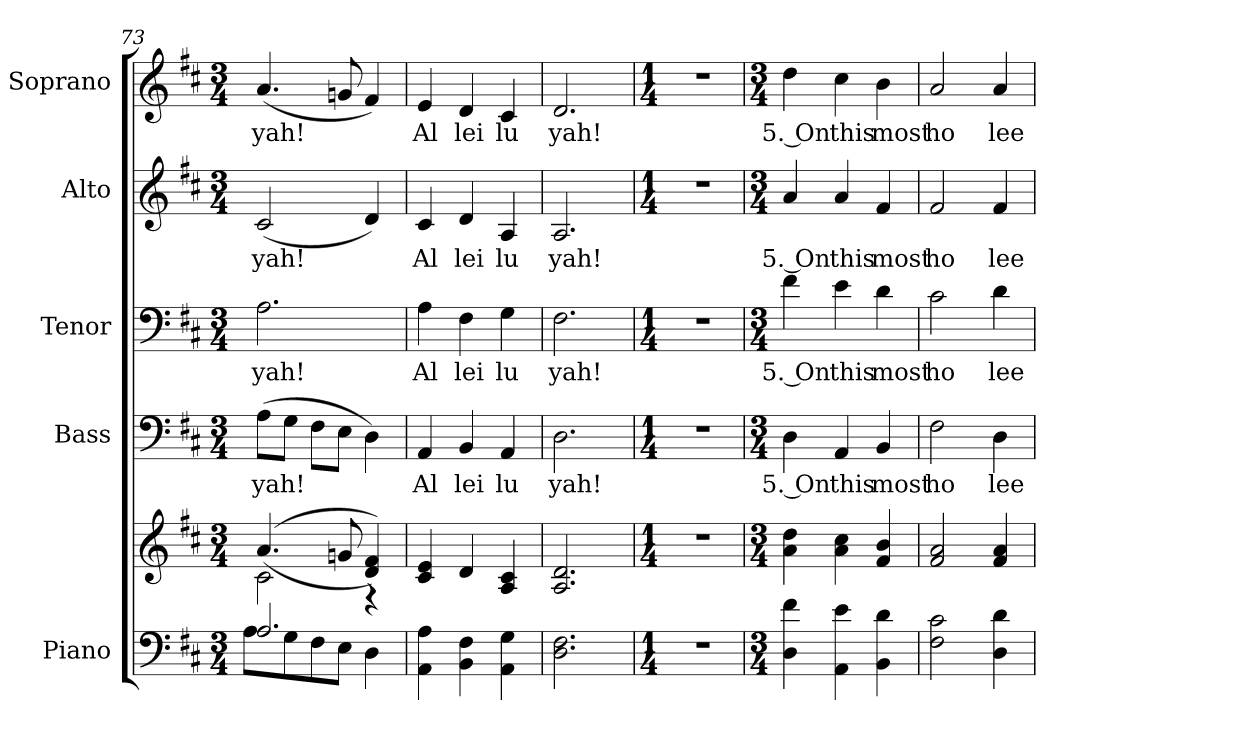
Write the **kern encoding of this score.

**kern	**kern	**kern	**text	**kern	**text	**kern	**text	**kern	**text
*part5	*part5	*part4	*part4	*part3	*part3	*part2	*part2	*part1	*part1
*staff6	*staff5	*staff4	*staff4	*staff3	*staff3	*staff2	*staff2	*staff1	*staff1
*I"Piano	*	*I"Bass	*	*I"Tenor	*	*I"Alto	*	*I"Soprano	*
*I'Pno.	*	*I'B.	*	*I'T.	*	*I'A.	*	*I'S.	*
!!LO:PB:g=z
*clefF4	*clefG2	*clefF4	*	*clefF4	*	*clefG2	*	*clefG2	*
*k[f#c#]	*k[f#c#]	*k[f#c#]	*	*k[f#c#]	*	*k[f#c#]	*	*k[f#c#]	*
*D:	*D:	*D:	*	*D:	*	*D:	*	*D:	*
*M3/4	*M3/4	*M3/4	*	*M3/4	*	*M3/4	*	*M3/4	*
=73	=73	=73	=73	=73	=73	=73	=73	=73	=73
*^	*^	*	*	*	*	*	*	*	*
!	!	!	!	!	!LO:LY:b:color=#000000	!	!	!	!	!	!
!	!	!	!	!	!	!	!LO:LY:b:color=#000000	!	!	!	!
!	!	!	!	!	!	!	!	!	!LO:LY:b:color=#000000	!	!
!	!	!	!	!	!	!	!	!	!	!	!LO:LY:b:color=#000000
2.Ai/	8Ai\L	((4.ai/	2c#i\	(8Ai\L	yah!	2.Ai\	yah!	(2c#i/	yah!	(4.ai/	yah!
.	8Gi\	.	.	8Gi\J	.	.	.	.	.	.	.
.	8F#i\	.	.	8F#i\L	.	.	.	.	.	.	.
.	8Ei\J	8gni/	.	8Ei\J	.	.	.	.	.	8gni/	.
.	4Di\	4di/ 4f#i))	4r	4Di\)	.	.	.	4di/)	.	4f#i/)	.
*v	*v	*	*	*	*	*	*	*	*	*	*
*	*v	*v	*	*	*	*	*	*	*	*
=74	=74	=74	=74	=74	=74	=74	=74	=74	=74
*^	*^	*	*	*	*	*	*	*	*
!	!	!	!	!	!LO:LY:b:color=#000000	!	!	!	!	!	!
*v	*v	*	*	*	*	*	*	*	*	*	*
*	*v	*v	*	*	*	*	*	*	*	*
*^	*^	*	*	*	*	*	*	*	*
!	!	!	!	!	!	!	!LO:LY:b:color=#000000	!	!	!	!
*v	*v	*	*	*	*	*	*	*	*	*	*
*	*v	*v	*	*	*	*	*	*	*	*
*^	*^	*	*	*	*	*	*	*	*
!	!	!	!	!	!	!	!	!	!LO:LY:b:color=#000000	!	!
*v	*v	*	*	*	*	*	*	*	*	*	*
*	*v	*v	*	*	*	*	*	*	*	*
*^	*^	*	*	*	*	*	*	*	*
!	!	!	!	!	!	!	!	!	!	!	!LO:LY:b:color=#000000
*v	*v	*	*	*	*	*	*	*	*	*	*
*	*v	*v	*	*	*	*	*	*	*	*
4AAi\ 4Ai	4c#i/ 4ei	4AAi/	Al	4Ai\	Al	4c#i/	Al	4ei/	Al
!	!	!	!LO:LY:b:color=#000000	!	!	!	!	!	!
!	!	!	!	!	!LO:LY:b:color=#000000	!	!	!	!
!	!	!	!	!	!	!	!LO:LY:b:color=#000000	!	!
!	!	!	!	!	!	!	!	!	!LO:LY:b:color=#000000
4BBi\ 4F#i	4di/	4BBi/	lei	4F#i\	lei	4di/	lei	4di/	lei
!	!	!	!LO:LY:b:color=#000000	!	!	!	!	!	!
!	!	!	!	!	!LO:LY:b:color=#000000	!	!	!	!
!	!	!	!	!	!	!	!LO:LY:b:color=#000000	!	!
!	!	!	!	!	!	!	!	!	!LO:LY:b:color=#000000
4AAi\ 4Gi	4Ai/ 4c#i	4AAi/	lu	4Gi\	lu	4Ai/	lu	4c#i/	lu
=75	=75	=75	=75	=75	=75	=75	=75	=75	=75
!	!	!	!LO:LY:b:color=#000000	!	!	!	!	!	!
!	!	!	!	!	!LO:LY:b:color=#000000	!	!	!	!
!	!	!	!	!	!	!	!LO:LY:b:color=#000000	!	!
!	!	!	!	!	!	!	!	!	!LO:LY:b:color=#000000
2.Di\ 2.F#i	2.Ai/ 2.di	2.Di\	yah!	2.F#i\	yah!	2.Ai/	yah!	2.di/	yah!
!!LO:PB:g=z
=76	=76	=76	=76	=76	=76	=76	=76	=76	=76
*M1/4	*M1/4	*M1/4	*	*M1/4	*	*M1/4	*	*M1/4	*
!LO:N:vis=1	!LO:N:vis=1	!LO:N:vis=1	!	!LO:N:vis=1	!	!LO:N:vis=1	!	!LO:N:vis=1	!
4r	4r	4r	.	4r	.	4r	.	4r	.
=77	=77	=77	=77	=77	=77	=77	=77	=77	=77
*M3/4	*M3/4	*M3/4	*	*M3/4	*	*M3/4	*	*M3/4	*
!	!	!	!LO:LY:b:color=#000000	!	!	!	!	!	!
!	!	!	!	!	!LO:LY:b:color=#000000	!	!	!	!
!	!	!	!	!	!	!	!LO:LY:b:color=#000000	!	!
!	!	!	!	!	!	!	!	!	!LO:LY:b:color=#000000
4Di\ 4f#i	4ai\ 4ddi	4Di\	5. On	4f#i\	5. On	4ai/	5. On	4ddi\	5. On
!	!	!	!LO:LY:b:color=#000000	!	!	!	!	!	!
!	!	!	!	!	!LO:LY:b:color=#000000	!	!	!	!
!	!	!	!	!	!	!	!LO:LY:b:color=#000000	!	!
!	!	!	!	!	!	!	!	!	!LO:LY:b:color=#000000
4AAi\ 4ei	4ai\ 4cc#i	4AAi/	this	4ei\	this	4ai/	this	4cc#i\	this
!	!	!	!LO:LY:b:color=#000000	!	!	!	!	!	!
!	!	!	!	!	!LO:LY:b:color=#000000	!	!	!	!
!	!	!	!	!	!	!	!LO:LY:b:color=#000000	!	!
!	!	!	!	!	!	!	!	!	!LO:LY:b:color=#000000
4BBi\ 4di	4f#i/ 4bi	4BBi/	most	4di\	most	4f#i/	most	4bi\	most
=78	=78	=78	=78	=78	=78	=78	=78	=78	=78
!	!	!	!LO:LY:b:color=#000000	!	!	!	!	!	!
!	!	!	!	!	!LO:LY:b:color=#000000	!	!	!	!
!	!	!	!	!	!	!	!LO:LY:b:color=#000000	!	!
!	!	!	!	!	!	!	!	!	!LO:LY:b:color=#000000
2F#i\ 2c#i	2f#i/ 2ai	2F#i\	ho	2c#i\	ho	2f#i/	ho	2ai/	ho
!	!	!	!LO:LY:b:color=#000000	!	!	!	!	!	!
!	!	!	!	!	!LO:LY:b:color=#000000	!	!	!	!
!	!	!	!	!	!	!	!LO:LY:b:color=#000000	!	!
!	!	!	!	!	!	!	!	!	!LO:LY:b:color=#000000
4Di\ 4di	4f#i/ 4ai	4Di\	lee	4di\	lee	4f#i/	lee	4ai/	lee
=	=	=	=	=	=	=	=	=	=
*-	*-	*-	*-	*-	*-	*-	*-	*-	*-
